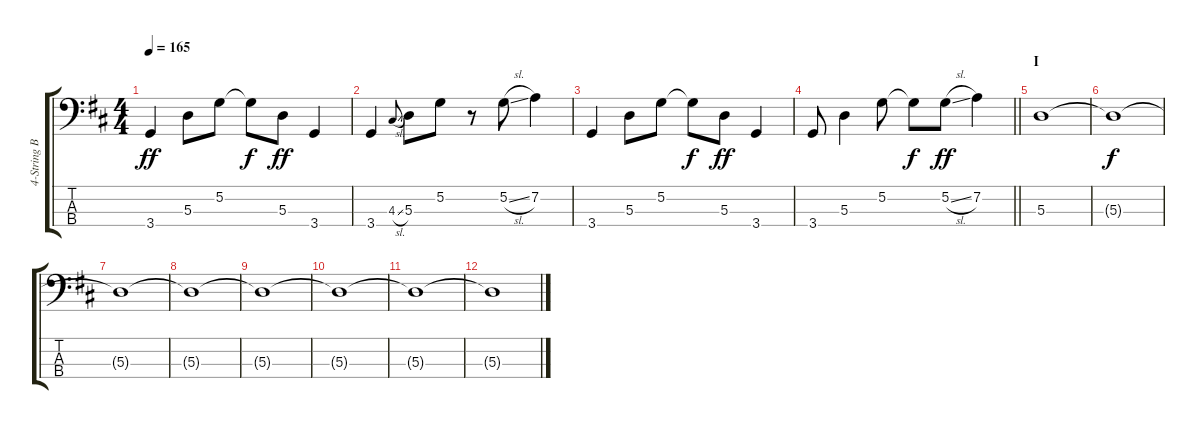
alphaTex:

\track ("4-String Bass" "4-String B") {mute instrument electricbasspick}
\staff {score tabs}
\tuning (G2 D2 A1 E1) {hide}
\ts (4 4)
\tempo 165
\clef f4
\ks d
3.4.4{dy ff} 5.3.8 5.2.8 5.2{t}.8{dy f} 5.3.8{dy ff} 3.4.4 |
3.4.4 4.3{sl}.8{gr onbeat} 5.3.8 5.2.8 r.8 5.2{sl}.8 7.2.4 |
3.4.4 5.3.8 5.2.8 5.2{t}.8{dy f} 5.3.8{dy ff} 3.4.4 |
\barLineRight lightlight
3.4.8 5.3.4 5.2.8 5.2{t}.8{dy f} 5.2{sl}.8{dy ff} 7.2.4 |
\section ("" "I")
5.3.1 |
5.3{t}.1{dy f} |
5.3{t}.1 |
5.3{t}.1 |
5.3{t}.1 |
5.3{t}.1 |
5.3{t}.1 |
5.3{t}.1
